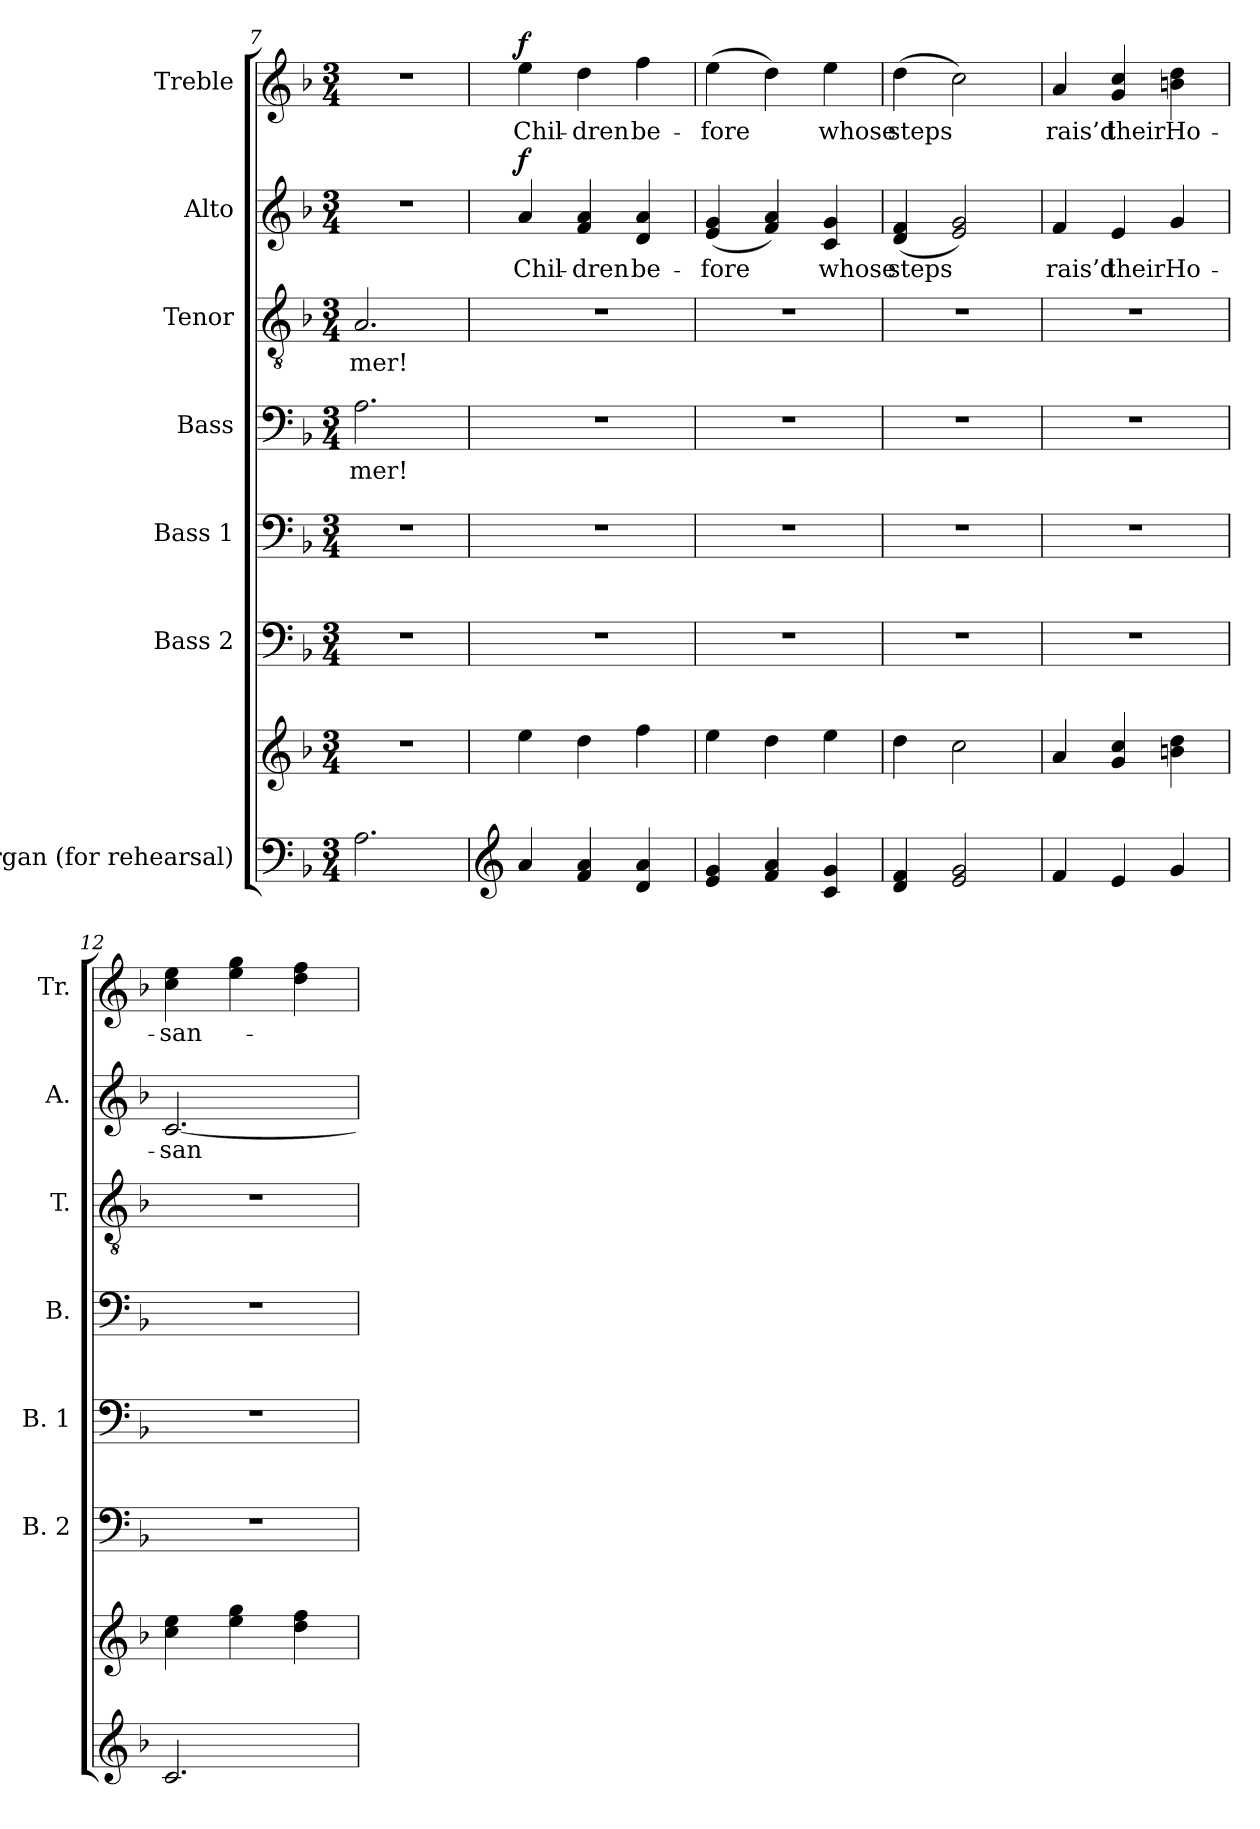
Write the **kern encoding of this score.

**kern	**kern	**kern	**kern	**kern	**text	**kern	**text	**kern	**text	**dynam	**kern	**text	**dynam
*part7	*part7	*part6	*part5	*part4	*part4	*part3	*part3	*part2	*part2	*part2	*part1	*part1	*part1
*staff8	*staff7	*staff6	*staff5	*staff4	*staff4	*staff3	*staff3	*staff2	*staff2	*staff2	*staff1	*staff1	*staff1
*I"Organ (for rehearsal)	*	*I"Bass 2	*I"Bass 1	*I"Bass	*	*I"Tenor	*	*I"Alto	*	*	*I"Treble	*	*
*	*	*I'B. 2	*I'B. 1	*I'B.	*	*I'T.	*	*I'A.	*	*	*I'Tr.	*	*
*clefF4	*clefG2	*clefF4	*clefF4	*clefF4	*	*clefGv2	*	*clefG2	*	*	*clefG2	*	*
*	*	*	*	*	*	*ITrd7c12	*	*	*	*	*	*	*
*k[b-]	*k[b-]	*k[b-]	*k[b-]	*k[b-]	*	*k[b-]	*	*k[b-]	*	*	*k[b-]	*	*
*F:	*F:	*F:	*F:	*F:	*	*F:	*	*F:	*	*	*F:	*	*
*M3/4	*M3/4	*M3/4	*M3/4	*M3/4	*	*M3/4	*	*M3/4	*	*	*M3/4	*	*
=7	=7	=7	=7	=7	=7	=7	=7	=7	=7	=7	=7	=7	=7
!	!LO:N:vis=1	!LO:N:vis=1	!LO:N:vis=1	!	!	!	!	!	!	!	!	!	!
!	!	!	!	!	!LO:LY:b:color=#000000	!	!	!	!	!	!	!	!
!	!	!	!	!	!	!	!LO:LY:b:color=#000000	!LO:N:vis=1	!	!	!LO:N:vis=1	!	!
2.Ai\	2.r	2.r	2.r	2.Ai\	-mer!	2.AAi/	-mer!	2.r	.	.	2.r	.	.
!!LO:LB:g=z
=8	=8	=8	=8	=8	=8	=8	=8	=8	=8	=8	=8	=8	=8
*clefG2	*	*	*	*	*	*	*	*	*	*	*	*	*
!	!	!LO:N:vis=1	!LO:N:vis=1	!LO:N:vis=1	!	!LO:N:vis=1	!	!	!	!	!	!	!
!	!	!	!	!	!	!	!	!	!LO:LY:b:color=#000000	!	!	!	!
!	!	!	!	!	!	!	!	!	!	!	!	!LO:LY:b:color=#000000	!
4ai/	4eei\	2.r	2.r	2.r	.	2.r	.	4ai/	Chil-	f	4eei\	Chil-	f
!	!	!	!	!	!	!	!	!	!LO:LY:b:color=#000000	!	!	!	!
!	!	!	!	!	!	!	!	!	!	!	!	!LO:LY:b:color=#000000	!
4fi/ 4ai	4ddi\	.	.	.	.	.	.	4fi/ 4ai	-dren	.	4ddi\	-dren	.
!	!	!	!	!	!	!	!	!	!LO:LY:b:color=#000000	!	!	!	!
!	!	!	!	!	!	!	!	!	!	!	!	!LO:LY:b:color=#000000	!
4di/ 4ai	4ffi\	.	.	.	.	.	.	4di/ 4ai	be-	.	4ffi\	be-	.
=9	=9	=9	=9	=9	=9	=9	=9	=9	=9	=9	=9	=9	=9
!	!	!LO:N:vis=1	!LO:N:vis=1	!LO:N:vis=1	!	!LO:N:vis=1	!	!	!	!	!	!	!
!	!	!	!	!	!	!	!	!	!LO:LY:b:color=#000000	!	!	!	!
!	!	!	!	!	!	!	!	!	!	!	!	!LO:LY:b:color=#000000	!
4ei/ 4gi	4eei\	2.r	2.r	2.r	.	2.r	.	(4ei/ 4gi	-fore	.	(4eei\	-fore	.
4fi/ 4ai	4ddi\	.	.	.	.	.	.	4fi/ 4ai)	.	.	4ddi\)	.	.
!	!	!	!	!	!	!	!	!	!LO:LY:b:color=#000000	!	!	!	!
!	!	!	!	!	!	!	!	!	!	!	!	!LO:LY:b:color=#000000	!
4ci/ 4gi	4eei\	.	.	.	.	.	.	4ci/ 4gi	whose	.	4eei\	whose	.
=10	=10	=10	=10	=10	=10	=10	=10	=10	=10	=10	=10	=10	=10
!	!	!LO:N:vis=1	!LO:N:vis=1	!LO:N:vis=1	!	!LO:N:vis=1	!	!	!	!	!	!	!
!	!	!	!	!	!	!	!	!	!LO:LY:b:color=#000000	!	!	!	!
!	!	!	!	!	!	!	!	!	!	!	!	!LO:LY:b:color=#000000	!
4di/ 4fi	4ddi\	2.r	2.r	2.r	.	2.r	.	(4di/ 4fi	steps	.	(4ddi\	steps	.
2ei/ 2gi	2cci\	.	.	.	.	.	.	2ei/ 2gi)	.	.	2cci\)	.	.
=11	=11	=11	=11	=11	=11	=11	=11	=11	=11	=11	=11	=11	=11
!	!	!LO:N:vis=1	!LO:N:vis=1	!LO:N:vis=1	!	!LO:N:vis=1	!	!	!	!	!	!	!
!	!	!	!	!	!	!	!	!	!LO:LY:b:color=#000000	!	!	!	!
!	!	!	!	!	!	!	!	!	!	!	!	!LO:LY:b:color=#000000	!
4fi/	4ai/	2.r	2.r	2.r	.	2.r	.	4fi/	rais’d	.	4ai/	rais’d	.
!	!	!	!	!	!	!	!	!	!LO:LY:b:color=#000000	!	!	!	!
!	!	!	!	!	!	!	!	!	!	!	!	!LO:LY:b:color=#000000	!
4ei/	4gi/ 4cci	.	.	.	.	.	.	4ei/	their	.	4gi/ 4cci	their	.
!	!	!	!	!	!	!	!	!	!LO:LY:b:color=#000000	!	!	!	!
!	!	!	!	!	!	!	!	!	!	!	!	!LO:LY:b:color=#000000	!
4gi/	4bni\ 4ddi	.	.	.	.	.	.	4gi/	Ho-	.	4bni\ 4ddi	Ho-	.
=12	=12	=12	=12	=12	=12	=12	=12	=12	=12	=12	=12	=12	=12
!	!	!LO:N:vis=1	!LO:N:vis=1	!LO:N:vis=1	!	!LO:N:vis=1	!	!	!	!	!	!	!
!	!	!	!	!	!	!	!	!	!LO:LY:b:color=#000000	!	!	!	!
!	!	!	!	!	!	!	!	!	!	!	!	!LO:LY:b:color=#000000	!
2.ci/	4cci\ 4eei	2.r	2.r	2.r	.	2.r	.	[2.ci/	-san-	.	4cci\ 4eei	-san-	.
.	4eei\ 4ggi	.	.	.	.	.	.	.	.	.	4eei\ 4ggi	.	.
.	4ddi\ 4ffi	.	.	.	.	.	.	.	.	.	4ddi\ 4ffi	.	.
=	=	=	=	=	=	=	=	=	=	=	=	=	=
*-	*-	*-	*-	*-	*-	*-	*-	*-	*-	*-	*-	*-	*-
